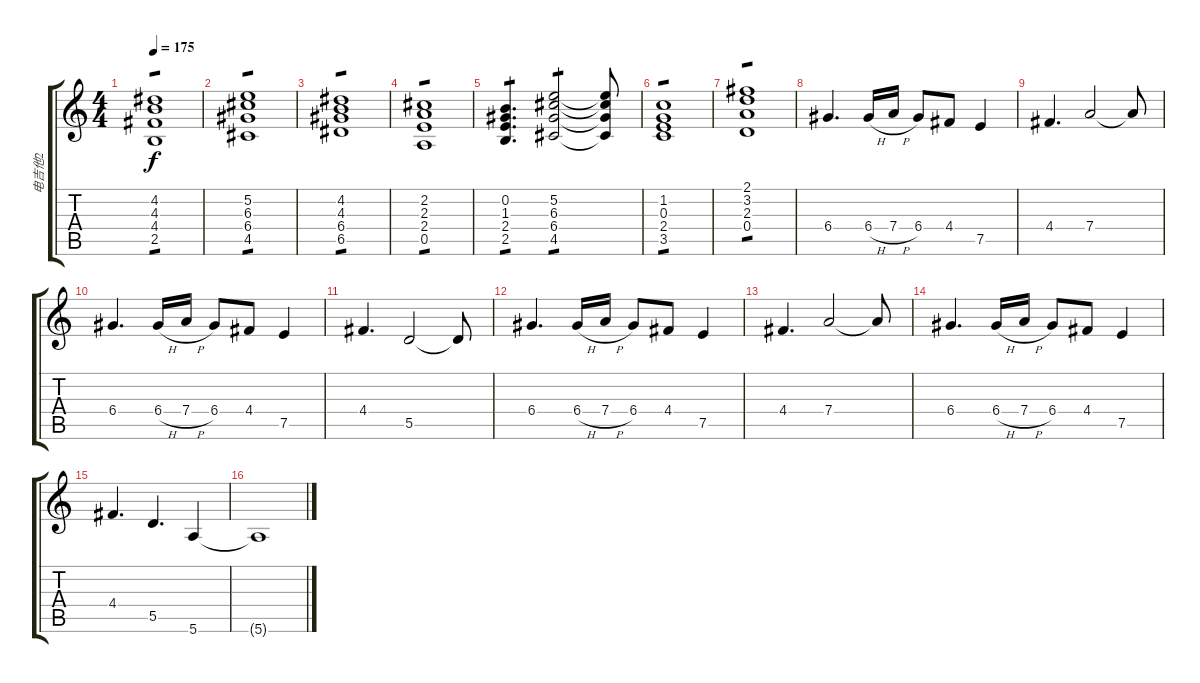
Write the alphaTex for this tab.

\track ("电吉他2" "电吉他2") {instrument distortionguitar}
\staff {score tabs}
\tuning (E4 B3 G3 D3 A2 E2) {hide}
\ts (4 4)
\tempo 175
\clef g2
\ks c
(4.2 4.3 4.4 2.5).1{tp 1 dy f} |
(5.2 6.3 6.4 4.5).1{txt "" tp 1} |
(4.2 4.3 6.4 6.5).1{tp 1} |
(2.2 2.3 2.4 0.5).1{tp 1} |
(0.2 1.3 2.4 2.5).4{d tp 1} (5.2 6.3 6.4 4.5).2{tp 1} (5.2{t} 6.3{t} 6.4{t} 4.5{t}).8 |
(1.2 0.3 2.4 3.5).1{tp 1} |
(2.1 3.2 2.3 0.4).1{tp 1} |
6.4.4{d} 6.4{h}.16 7.4{h}.16 6.4.8 4.4.8 7.5.4 |
4.4.4{d} 7.4.2 7.4{t}.8 |
6.4.4{d} 6.4{h}.16 7.4{h}.16 6.4.8 4.4.8 7.5.4 |
4.4.4{d} 5.5.2 5.5{t}.8 |
6.4.4{d} 6.4{h}.16 7.4{h}.16 6.4.8 4.4.8 7.5.4 |
4.4.4{d} 7.4.2 7.4{t}.8 |
6.4.4{d} 6.4{h}.16 7.4{h}.16 6.4.8 4.4.8 7.5.4 |
4.4.4{d} 5.5.4{d} 5.6.4 |
5.6{t}.1
